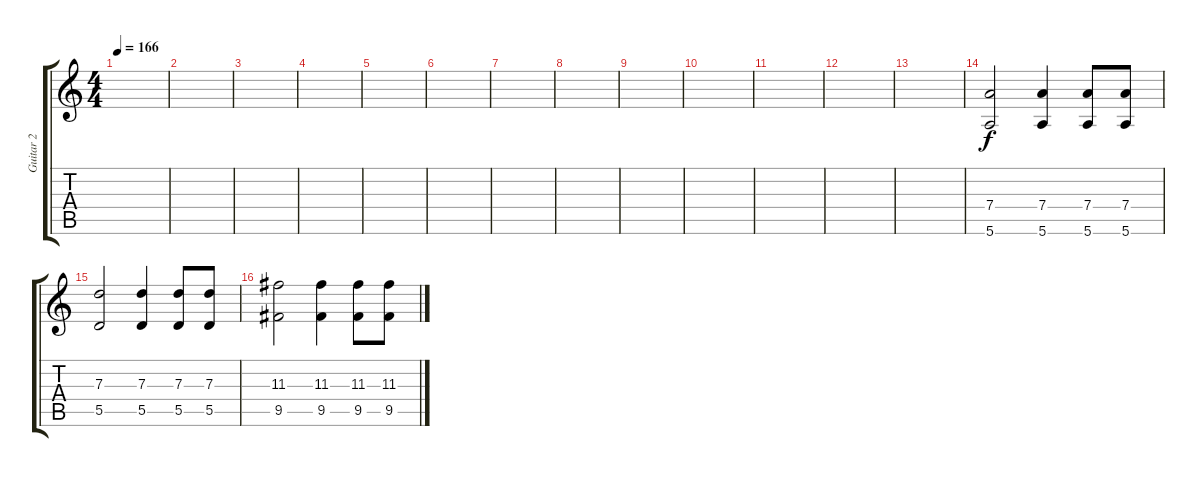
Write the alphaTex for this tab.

\track ("Guitar 2" "Guitar 2") {instrument distortionguitar}
\staff {score tabs}
\tuning (E4 B3 G3 D3 A2 E2) {hide}
\ts (4 4)
\tempo 166
\clef g2
\ks c
|
|
|
|
|
|
|
|
|
|
|
|
|
(7.4 5.6).2 (7.4 5.6).4 (7.4 5.6).8 (7.4 5.6).8 |
(7.3 5.5).2 (7.3 5.5).4 (7.3 5.5).8 (7.3 5.5).8 |
(11.3 9.5).2 (11.3 9.5).4 (11.3 9.5).8 (11.3 9.5).8
